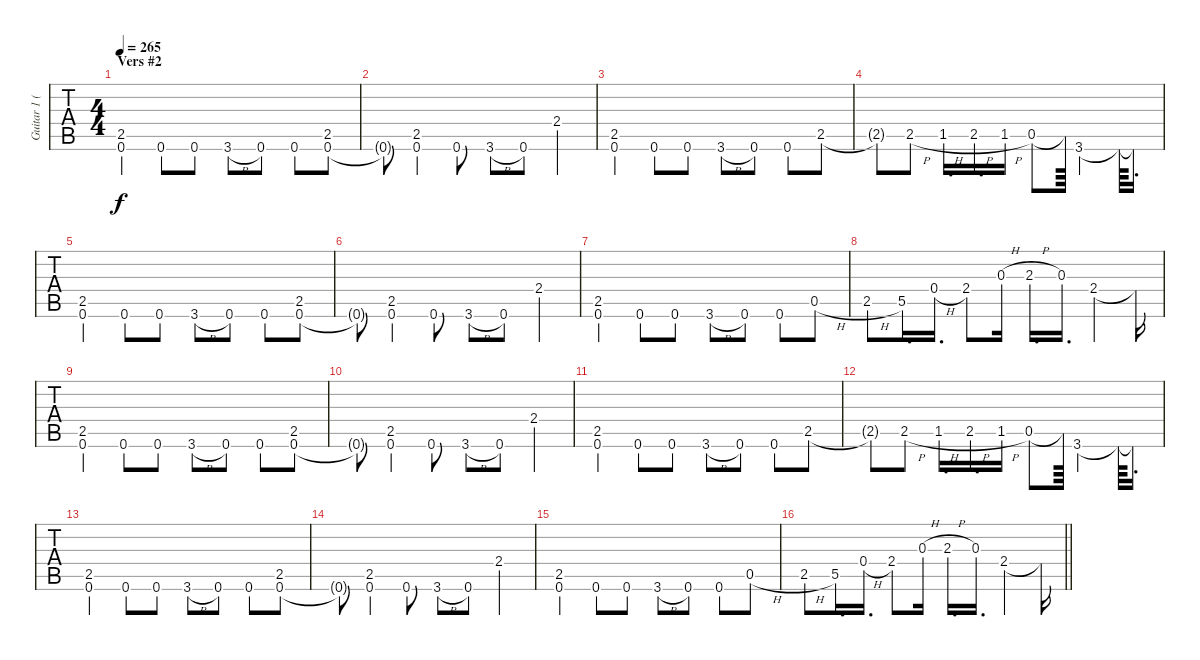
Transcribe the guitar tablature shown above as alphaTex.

\track ("Guitar 1 (Distorted)" "Guitar 1 (") {instrument distortionguitar}
\staff {tabs}
\tuning (Eb4 Bb3 Gb3 Db3 Ab2 Eb2) {hide}
\ts (4 4)
\section ("" "Vers #2")
\tempo 265
\clef g2
\ks c
(2.5 0.6).4{dy f} 0.6.8 0.6.8 3.6{h}.8 0.6.8 0.6.8 (2.5 0.6{st}).8 |
0.6{t}.8 (2.5 0.6).4 0.6.8 3.6{h}.8 0.6.8 2.4.4 |
(2.5 0.6).4 0.6.8 0.6.8 3.6{h}.8 0.6.8 0.6.8 2.5{st}.8 |
2.5{t}.8 2.5{h}.8 1.5{h}.16{d} 2.5{h}.16{d} 1.5{h}.16 0.5.8 0.5{t}.64 3.6.4 3.6{t}.64 3.6{t}.16{d} |
(2.5 0.6).4 0.6.8 0.6.8 3.6{h}.8 0.6.8 0.6.8 (2.5 0.6{st}).8 |
0.6{t}.8 (2.5 0.6).4 0.6.8 3.6{h}.8 0.6.8 2.4.4 |
(2.5 0.6).4 0.6.8 0.6.8 3.6{h}.8 0.6.8 0.6.8 0.5{h st}.8 |
2.5{h}.8 5.5.16{d} 0.4{h}.16{d} 2.4.8 0.3{h}.16 2.3{h}.16{d} 0.3.16{d} 2.4.4 2.4{t}.16 |
(2.5 0.6).4 0.6.8 0.6.8 3.6{h}.8 0.6.8 0.6.8 (2.5 0.6{st}).8 |
0.6{t}.8 (2.5 0.6).4 0.6.8 3.6{h}.8 0.6.8 2.4.4 |
(2.5 0.6).4 0.6.8 0.6.8 3.6{h}.8 0.6.8 0.6.8 2.5{st}.8 |
2.5{t}.8 2.5{h}.8 1.5{h}.16{d} 2.5{h}.16{d} 1.5{h}.16 0.5.8 0.5{t}.64 3.6.4 3.6{t}.64 3.6{t}.16{d} |
(2.5 0.6).4 0.6.8 0.6.8 3.6{h}.8 0.6.8 0.6.8 (2.5 0.6{st}).8 |
0.6{t}.8 (2.5 0.6).4 0.6.8 3.6{h}.8 0.6.8 2.4.4 |
(2.5 0.6).4 0.6.8 0.6.8 3.6{h}.8 0.6.8 0.6.8 0.5{h st}.8 |
\barLineRight lightlight
2.5{h}.8 5.5.16{d} 0.4{h}.16{d} 2.4.8 0.3{h}.16 2.3{h}.16{d} 0.3.16{d} 2.4.4 2.4{t}.16
